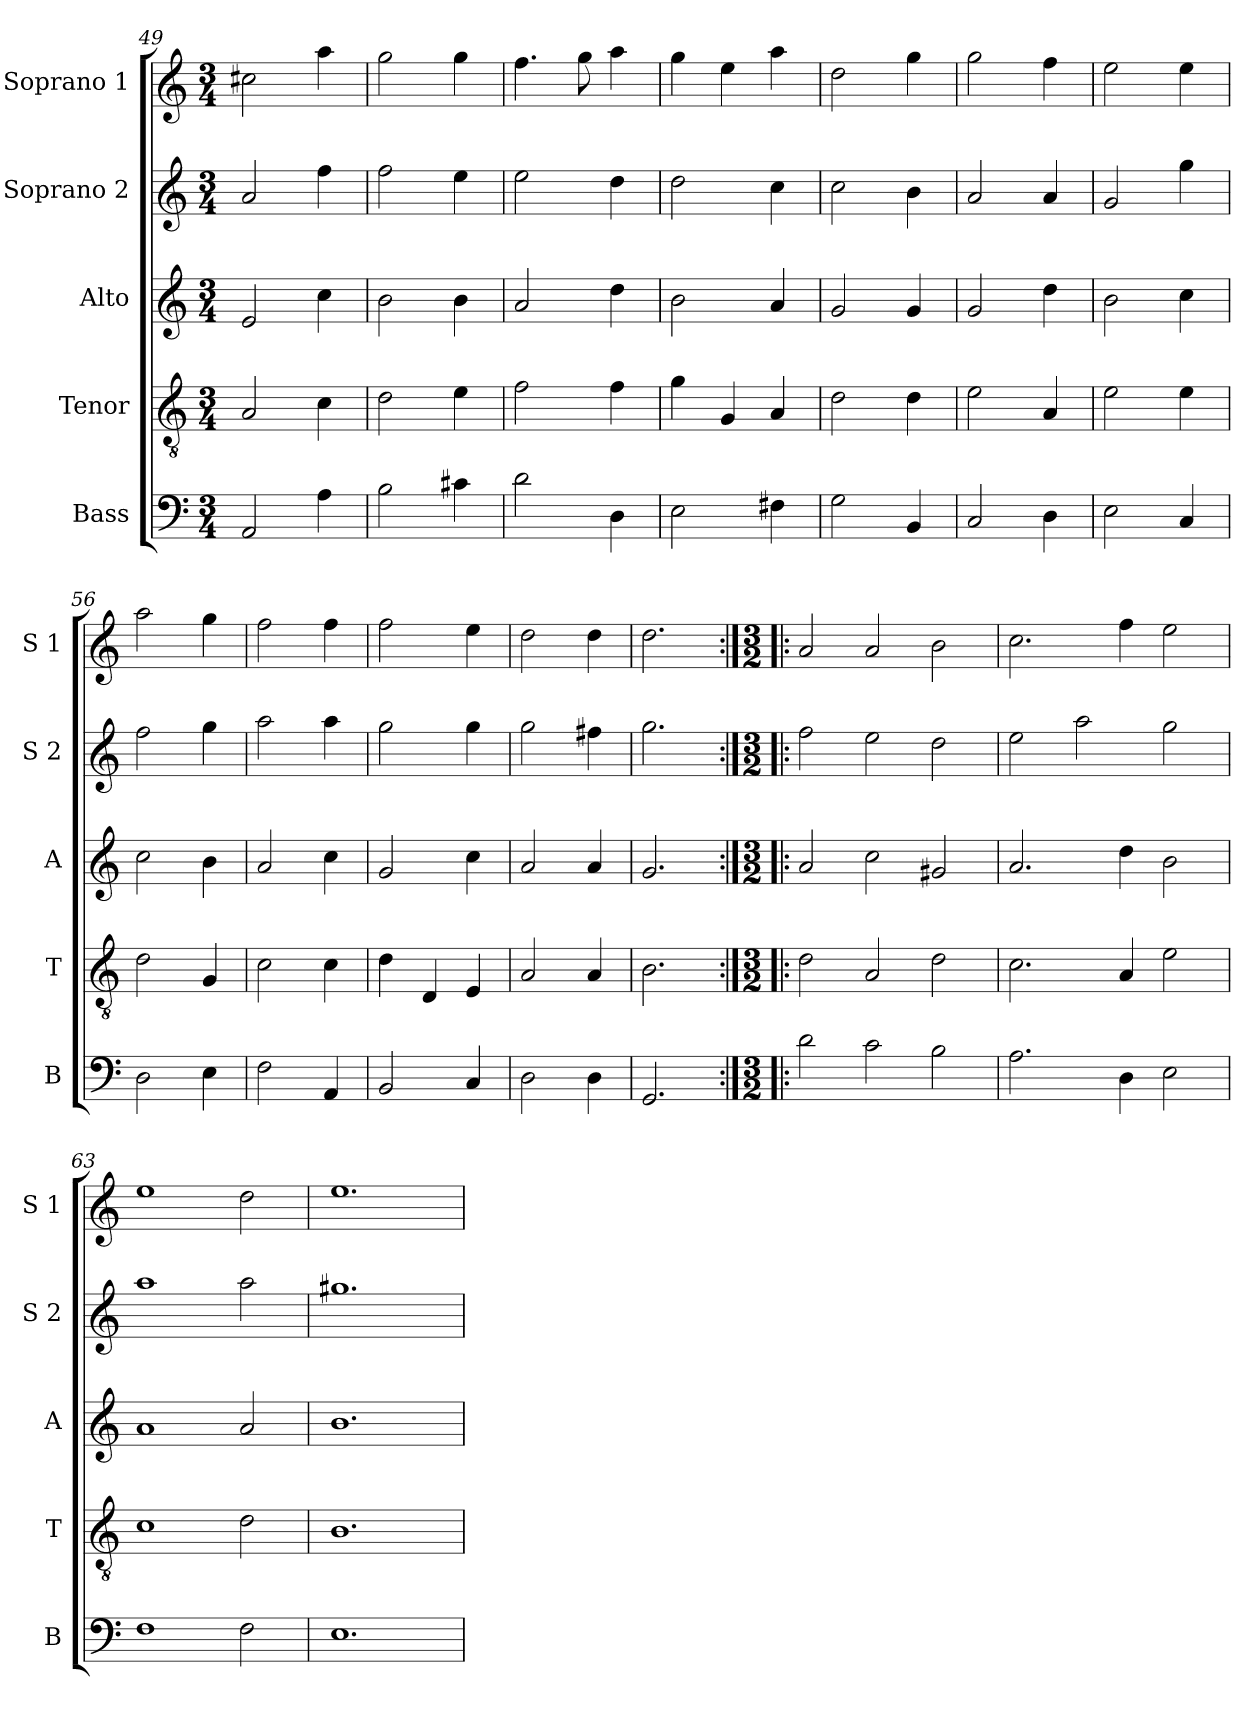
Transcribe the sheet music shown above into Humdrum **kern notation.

**kern	**kern	**kern	**kern	**kern
*part5	*part4	*part3	*part2	*part1
*staff5	*staff4	*staff3	*staff2	*staff1
*I"Bass	*I"Tenor	*I"Alto	*I"Soprano 2	*I"Soprano 1
*I'B	*I'T	*I'A	*I'S 2	*I'S 1
*clefF4	*clefGv2	*clefG2	*clefG2	*clefG2
*k[]	*k[]	*k[]	*k[]	*k[]
*C:	*C:	*C:	*C:	*C:
*M3/4	*M3/4	*M3/4	*M3/4	*M3/4
=49	=49	=49	=49	=49
2AA/	2A/	2e/	2a/	2cc#X\
4A\	4c\	4cc\	4ff\	4aa\
=50	=50	=50	=50	=50
2B\	2d\	2b\	2ff\	2gg\
4c#X\	4e\	4b\	4ee\	4gg\
=51	=51	=51	=51	=51
2d\	2f\	2a/	2ee\	4.ff\
.	.	.	.	8gg\
4D\	4f\	4dd\	4dd\	4aa\
=52	=52	=52	=52	=52
2E\	4g\	2b\	2dd\	4gg\
.	4G/	.	.	4ee\
4F#X\	4A/	4a/	4cc\	4aa\
=53	=53	=53	=53	=53
2G\	2d\	2g/	2cc\	2dd\
4BB/	4d\	4g/	4b\	4gg\
=54	=54	=54	=54	=54
2C/	2e\	2g/	2a/	2gg\
4D\	4A/	4dd\	4a/	4ff\
!!LO:LB:g=z
=55	=55	=55	=55	=55
2E\	2e\	2b\	2g/	2ee\
4C/	4e\	4cc\	4gg\	4ee\
=56	=56	=56	=56	=56
2D\	2d\	2cc\	2ff\	2aa\
4E\	4G/	4b\	4gg\	4gg\
=57	=57	=57	=57	=57
2F\	2c\	2a/	2aa\	2ff\
4AA/	4c\	4cc\	4aa\	4ff\
=58	=58	=58	=58	=58
2BB/	4d\	2g/	2gg\	2ff\
.	4D/	.	.	.
4C/	4E/	4cc\	4gg\	4ee\
=59	=59	=59	=59	=59
2D\	2A/	2a/	2gg\	2dd\
4D\	4A/	4a/	4ff#X\	4dd\
=60	=60	=60	=60	=60
2.GG/	2.B\	2.g/	2.gg\	2.dd\
=61:|!|:	=61:|!|:	=61:|!|:	=61:|!|:	=61:|!|:
*M3/2	*M3/2	*M3/2	*M3/2	*M3/2
2d\	2d\	2a/	2ff\	2a/
2c\	2A/	2cc\	2ee\	2a/
2B\	2d\	2g#X/	2dd\	2b\
=62	=62	=62	=62	=62
2.A\	2.c\	2.a/	2ee\	2.cc\
.	.	.	2aa\	.
4D\	4A/	4dd\	.	4ff\
2E\	2e\	2b\	2gg\	2ee\
!!LO:LB:g=z
=63	=63	=63	=63	=63
1F	1c	1a	1aa	1ee
2F\	2d\	2a/	2aa\	2dd\
=64	=64	=64	=64	=64
1.E	1.B	1.b	1.gg#X	1.ee
=	=	=	=	=
*-	*-	*-	*-	*-
